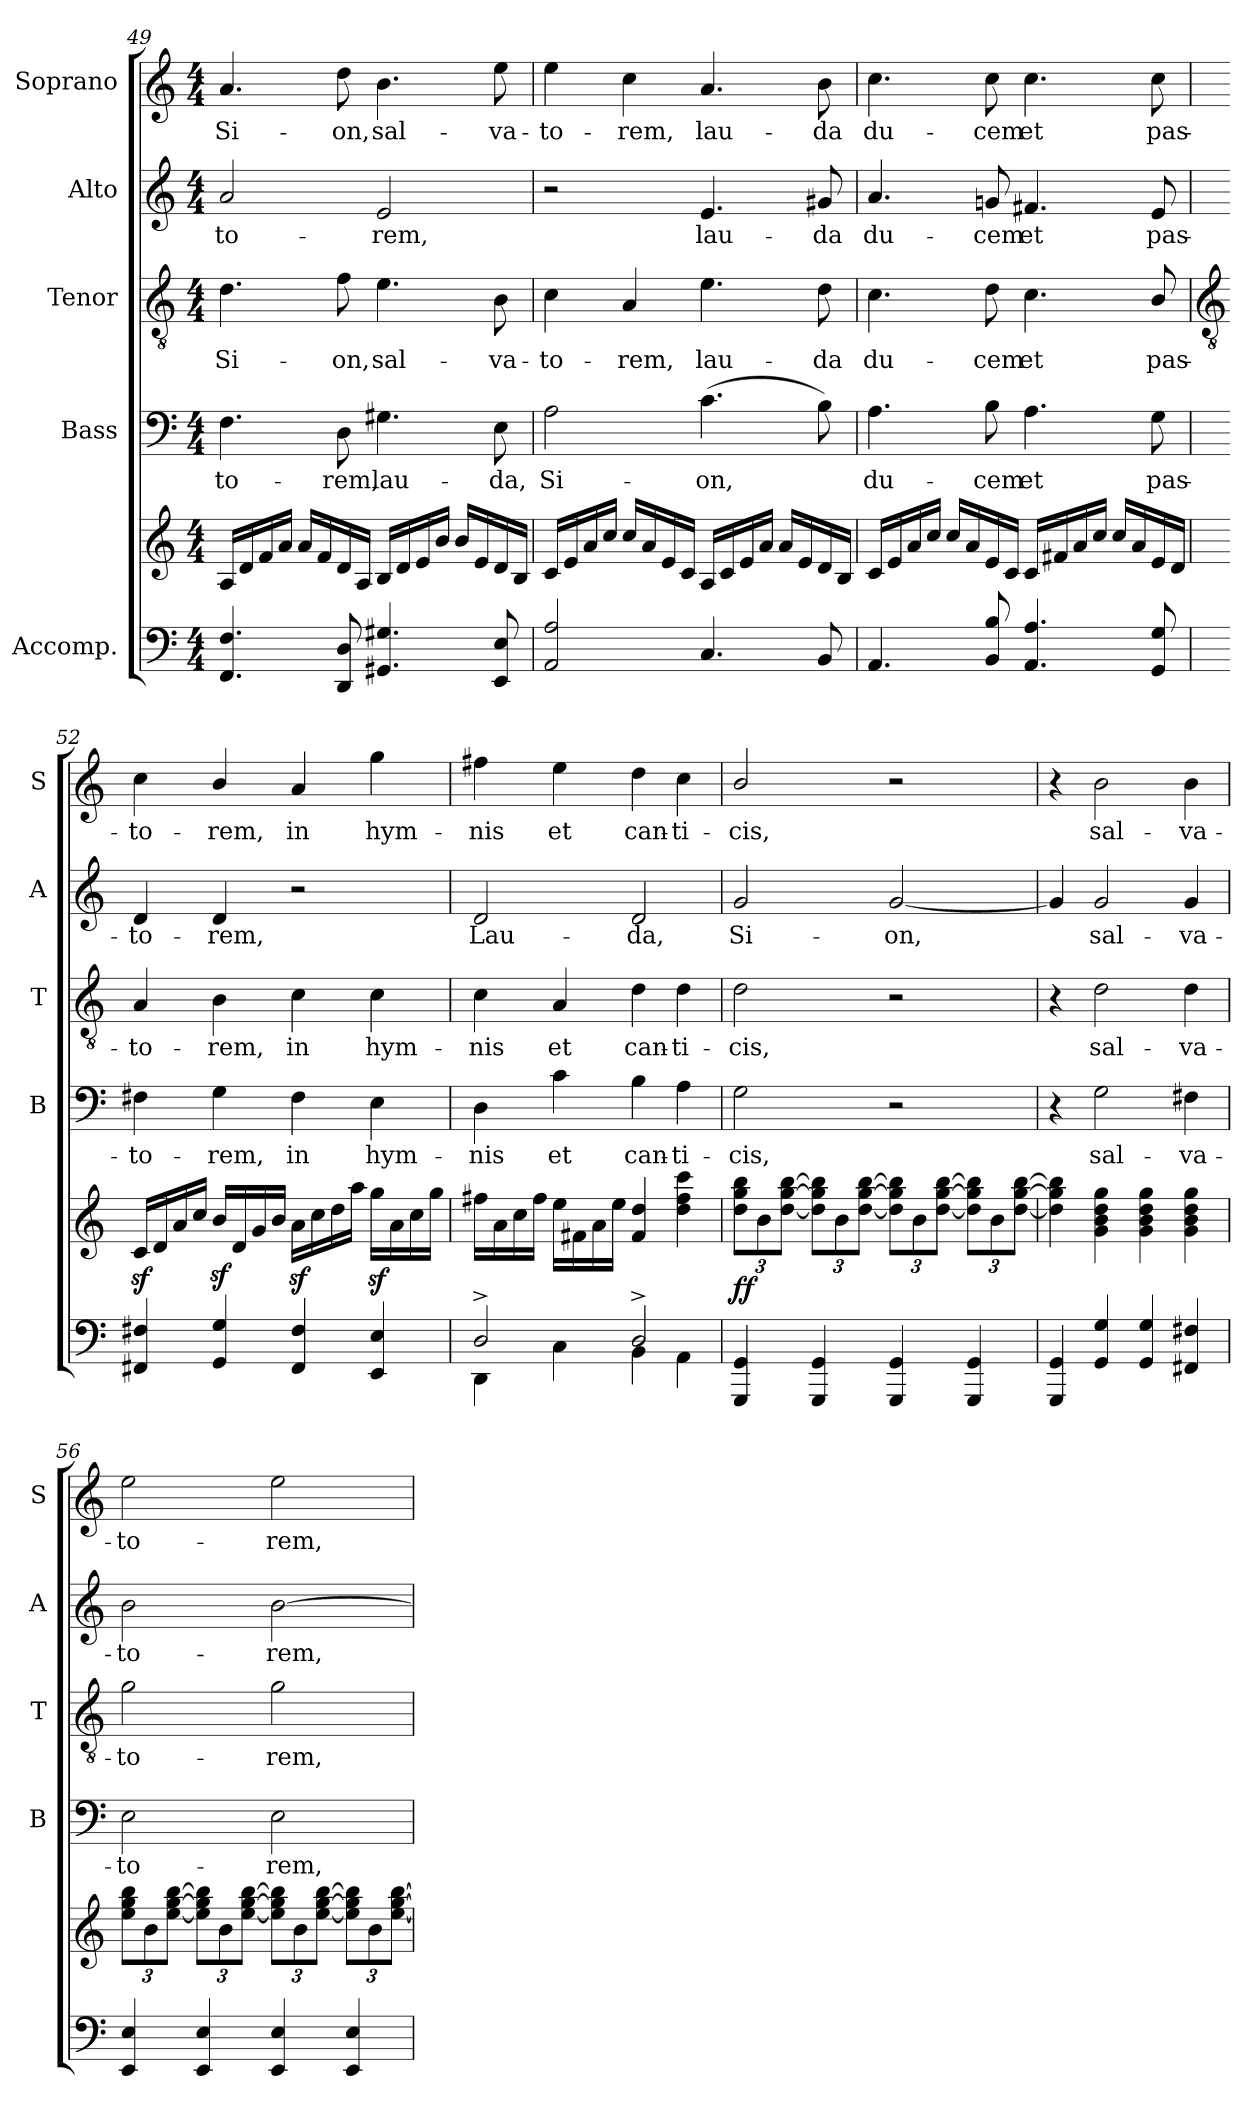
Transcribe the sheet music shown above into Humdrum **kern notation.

**kern	**kern	**dynam	**kern	**text	**kern	**text	**kern	**text	**kern	**text
*part5	*part5	*part5	*part4	*part4	*part3	*part3	*part2	*part2	*part1	*part1
*staff6	*staff5	*staff5/6	*staff4	*staff4	*staff3	*staff3	*staff2	*staff2	*staff1	*staff1
*I"Accomp.	*	*	*I"Bass	*	*I"Tenor	*	*I"Alto	*	*I"Soprano	*
*	*	*	*I'B	*	*I'T	*	*I'A	*	*I'S	*
*clefF4	*clefG2	*	*clefF4	*	*clefGv2	*	*clefG2	*	*clefG2	*
*k[]	*k[]	*	*k[]	*	*k[]	*	*k[]	*	*k[]	*
*C:	*C:	*	*C:	*	*C:	*	*C:	*	*C:	*
*M4/4	*M4/4	*	*M4/4	*	*M4/4	*	*M4/4	*	*M4/4	*
=49	=49	=49	=49	=49	=49	=49	=49	=49	=49	=49
*^	*	*	*	*	*	*	*	*	*	*
!	!	!	!	!	!LO:LY:b	!	!LO:LY:b	!	!LO:LY:b	!	!LO:LY:b
4.FF 4.F	1ryy	16ALL	.	4.F	-to-	4.d	Si-	2a	-to-	4.a	Si-
.	.	16d	.	.	.	.	.	.	.	.	.
.	.	16f	.	.	.	.	.	.	.	.	.
.	.	16aJJ	.	.	.	.	.	.	.	.	.
.	.	16aLL	.	.	.	.	.	.	.	.	.
.	.	16f	.	.	.	.	.	.	.	.	.
!	!	!	!	!	!LO:LY:b	!	!LO:LY:b	!	!	!	!LO:LY:b
8DD 8D	.	16d	.	8D	-rem,	8f	-on,	.	.	8dd	-on,
.	.	16AJJ	.	.	.	.	.	.	.	.	.
!	!	!	!	!	!LO:LY:b	!	!LO:LY:b	!	!LO:LY:b	!	!LO:LY:b
4.GG#X 4.G#X	.	16BLL	.	4.G#X	lau-	4.e	sal-	2e	-rem,	4.b	sal-
.	.	16d	.	.	.	.	.	.	.	.	.
.	.	16e	.	.	.	.	.	.	.	.	.
.	.	16bJJ	.	.	.	.	.	.	.	.	.
.	.	16bLL	.	.	.	.	.	.	.	.	.
.	.	16e	.	.	.	.	.	.	.	.	.
!	!	!	!	!	!LO:LY:b	!	!LO:LY:b	!	!	!	!LO:LY:b
8EE 8E	.	16d	.	8E	-da,	8B	-va-	.	.	8ee	-va-
.	.	16BJJ	.	.	.	.	.	.	.	.	.
=50	=50	=50	=50	=50	=50	=50	=50	=50	=50	=50	=50
!	!	!	!	!	!LO:LY:b	!	!LO:LY:b	!	!	!	!LO:LY:b
2AA 2A	1ryy	16cLL	.	2A	Si-	4c	-to-	2r	.	4ee	-to-
.	.	16e	.	.	.	.	.	.	.	.	.
.	.	16a	.	.	.	.	.	.	.	.	.
.	.	16ccJJ	.	.	.	.	.	.	.	.	.
!	!	!	!	!	!	!	!LO:LY:b	!	!	!	!LO:LY:b
.	.	16ccLL	.	.	.	4A	-rem,	.	.	4cc	-rem,
.	.	16a	.	.	.	.	.	.	.	.	.
.	.	16e	.	.	.	.	.	.	.	.	.
.	.	16cJJ	.	.	.	.	.	.	.	.	.
!	!	!	!	!	!LO:LY:b	!	!LO:LY:b	!	!LO:LY:b	!	!LO:LY:b
4.C	.	16ALL	.	(>4.c	-on,	4.e	lau-	4.e	lau-	4.a	lau-
.	.	16c	.	.	.	.	.	.	.	.	.
.	.	16e	.	.	.	.	.	.	.	.	.
.	.	16aJJ	.	.	.	.	.	.	.	.	.
.	.	16aLL	.	.	.	.	.	.	.	.	.
.	.	16e	.	.	.	.	.	.	.	.	.
!	!	!	!	!	!	!	!LO:LY:b	!	!LO:LY:b	!	!LO:LY:b
8BB	.	16d	.	8B)	.	8d	-da	8g#X	-da	8b	-da
.	.	16BJJ	.	.	.	.	.	.	.	.	.
=51	=51	=51	=51	=51	=51	=51	=51	=51	=51	=51	=51
!	!	!	!	!	!LO:LY:b	!	!LO:LY:b	!	!LO:LY:b	!	!LO:LY:b
4.AA	1ryy	16cLL	.	4.A	du-	4.c	du-	4.a	du-	4.cc	du-
.	.	16e	.	.	.	.	.	.	.	.	.
.	.	16a	.	.	.	.	.	.	.	.	.
.	.	16ccJJ	.	.	.	.	.	.	.	.	.
.	.	16ccLL	.	.	.	.	.	.	.	.	.
.	.	16a	.	.	.	.	.	.	.	.	.
!	!	!	!	!	!LO:LY:b	!	!LO:LY:b	!	!LO:LY:b	!	!LO:LY:b
8BB 8B	.	16e	.	8B	-cem	8d	-cem	8gn	-cem	8cc	-cem
.	.	16cJJ	.	.	.	.	.	.	.	.	.
!	!	!	!	!	!LO:LY:b	!	!LO:LY:b	!	!LO:LY:b	!	!LO:LY:b
4.AA 4.A	.	16cLL	.	4.A	et	4.c	et	4.f#X	et	4.cc	et
.	.	16f#X	.	.	.	.	.	.	.	.	.
.	.	16a	.	.	.	.	.	.	.	.	.
.	.	16ccJJ	.	.	.	.	.	.	.	.	.
.	.	16ccLL	.	.	.	.	.	.	.	.	.
.	.	16a	.	.	.	.	.	.	.	.	.
!	!	!	!	!	!LO:LY:b	!	!LO:LY:b	!	!LO:LY:b	!	!LO:LY:b
8GG 8G	.	16e	.	8G	pas-	8B/	pas-	8e	pas-	8cc	pas-
.	.	16dJJ	.	.	.	.	.	.	.	.	.
!!LO:LB:g=z
=52	=52	=52	=52	=52	=52	=52	=52	=52	=52	=52	=52
*	*	*	*	*	*	*clefGv2	*	*	*	*	*
!	!	!	!	!	!LO:LY:b	!	!LO:LY:b	!	!LO:LY:b	!	!LO:LY:b
4FF#X 4F#X	1ryy	16cz<LL	.	4F#X	-to-	4A	-to-	4d	-to-	4cc	-to-
.	.	16d	.	.	.	.	.	.	.	.	.
.	.	16a	.	.	.	.	.	.	.	.	.
.	.	16ccJJ	.	.	.	.	.	.	.	.	.
!	!	!	!	!	!LO:LY:b	!	!LO:LY:b	!	!LO:LY:b	!	!LO:LY:b
4GG 4G	.	16bz<LL	.	4G	-rem,	4B	-rem,	4d	-rem,	4b/	-rem,
.	.	16d	.	.	.	.	.	.	.	.	.
.	.	16g	.	.	.	.	.	.	.	.	.
.	.	16bJJ	.	.	.	.	.	.	.	.	.
!	!	!	!	!	!LO:LY:b	!	!LO:LY:b	!	!	!	!LO:LY:b
4FF# 4F#	.	16az<LL	.	4F#	in	4c	in	2r	.	4a	in
.	.	16cc	.	.	.	.	.	.	.	.	.
.	.	16dd	.	.	.	.	.	.	.	.	.
.	.	16aaJJ	.	.	.	.	.	.	.	.	.
!	!	!	!	!	!LO:LY:b	!	!LO:LY:b	!	!	!	!LO:LY:b
4EE 4E	.	16ggz<LL	.	4E	hym-	4c	hym-	.	.	4gg	hym-
.	.	16a	.	.	.	.	.	.	.	.	.
.	.	16cc	.	.	.	.	.	.	.	.	.
.	.	16ggJJ	.	.	.	.	.	.	.	.	.
=53	=53	=53	=53	=53	=53	=53	=53	=53	=53	=53	=53
!	!	!	!	!	!LO:LY:b	!	!LO:LY:b	!	!LO:LY:b	!	!LO:LY:b
2D^/	4DD\	16ff#XLL	.	4D	-nis	4c	-nis	2d	Lau-	4ff#X	-nis
.	.	16a	.	.	.	.	.	.	.	.	.
.	.	16cc	.	.	.	.	.	.	.	.	.
.	.	16ff#JJ	.	.	.	.	.	.	.	.	.
!	!	!	!	!	!LO:LY:b	!	!LO:LY:b	!	!	!	!LO:LY:b
.	4C\	16eeLL	.	4c	et	4A	et	.	.	4ee	et
.	.	16f#X	.	.	.	.	.	.	.	.	.
.	.	16a	.	.	.	.	.	.	.	.	.
.	.	16eeJJ	.	.	.	.	.	.	.	.	.
!	!	!	!	!	!LO:LY:b	!	!LO:LY:b	!	!LO:LY:b	!	!LO:LY:b
2D^/	4BB\	4f# 4dd	.	4B	can-	4d	can-	2d	-da,	4dd	can-
!	!	!	!	!	!LO:LY:b	!	!LO:LY:b	!	!	!	!LO:LY:b
.	4AA\	4dd 4ff# 4ccc	.	4A	-ti-	4d	-ti-	.	.	4cc	-ti-
=54	=54	=54	=54	=54	=54	=54	=54	=54	=54	=54	=54
!	!	!	!LO:DY:b	!	!LO:LY:b	!	!LO:LY:b	!	!LO:LY:b	!	!LO:LY:b
4GGG 4GG	1ryy	12dd 12gg 12bbL	ff	2G	-cis,	2d	-cis,	2g	Si-	2b/	-cis,
.	.	12b	.	.	.	.	.	.	.	.	.
.	.	[12dd [12gg [12bbJ	.	.	.	.	.	.	.	.	.
4GGG 4GG	.	12dd] 12gg] 12bb]L	.	.	.	.	.	.	.	.	.
.	.	12b	.	.	.	.	.	.	.	.	.
.	.	[12dd [12gg [12bbJ	.	.	.	.	.	.	.	.	.
!	!	!	!	!	!	!	!	!	!LO:LY:b	!	!
4GGG 4GG	.	12dd] 12gg] 12bb]L	.	2r	.	2r	.	[2g	-on,	2r	.
.	.	12b	.	.	.	.	.	.	.	.	.
.	.	[12dd [12gg [12bbJ	.	.	.	.	.	.	.	.	.
4GGG 4GG	.	12dd] 12gg] 12bb]L	.	.	.	.	.	.	.	.	.
.	.	12b	.	.	.	.	.	.	.	.	.
.	.	[12dd [12gg [12bbJ	.	.	.	.	.	.	.	.	.
=55	=55	=55	=55	=55	=55	=55	=55	=55	=55	=55	=55
4GGG 4GG	1ryy	4dd] 4gg] 4bb]	.	4r	.	4r	.	4g]	.	4r	.
!	!	!	!	!	!LO:LY:b	!	!LO:LY:b	!	!LO:LY:b	!	!LO:LY:b
4GG 4G	.	4g 4b 4dd 4gg	.	2G	sal-	2d	sal-	2g	sal-	2b	sal-
4GG 4G	.	4g 4b 4dd 4gg	.	.	.	.	.	.	.	.	.
!	!	!	!	!	!LO:LY:b	!	!LO:LY:b	!	!LO:LY:b	!	!LO:LY:b
4FF#X 4F#X	.	4g 4b 4dd 4gg	.	4F#X	-va-	4d	-va-	4g	-va-	4b	-va-
=56	=56	=56	=56	=56	=56	=56	=56	=56	=56	=56	=56
!	!	!	!	!	!LO:LY:b	!	!LO:LY:b	!	!LO:LY:b	!	!LO:LY:b
4EE 4E	1ryy	12ee 12gg 12bbL	.	2E	-to-	2g	-to-	2b	-to-	2ee	-to-
.	.	12b	.	.	.	.	.	.	.	.	.
.	.	[12ee [12gg [12bbJ	.	.	.	.	.	.	.	.	.
4EE 4E	.	12ee] 12gg] 12bb]L	.	.	.	.	.	.	.	.	.
.	.	12b	.	.	.	.	.	.	.	.	.
.	.	[12ee [12gg [12bbJ	.	.	.	.	.	.	.	.	.
!	!	!	!	!	!LO:LY:b	!	!LO:LY:b	!	!LO:LY:b	!	!LO:LY:b
4EE 4E	.	12ee] 12gg] 12bb]L	.	2E	-rem,	2g	-rem,	[2b	-rem,	2ee	-rem,
.	.	12b	.	.	.	.	.	.	.	.	.
.	.	[12ee [12gg [12bbJ	.	.	.	.	.	.	.	.	.
4EE 4E	.	12ee] 12gg] 12bb]L	.	.	.	.	.	.	.	.	.
.	.	12b	.	.	.	.	.	.	.	.	.
.	.	[12ee [12gg [12bbJ	.	.	.	.	.	.	.	.	.
*v	*v	*	*	*	*	*	*	*	*	*	*
=	=	=	=	=	=	=	=	=	=	=
*-	*-	*-	*-	*-	*-	*-	*-	*-	*-	*-
